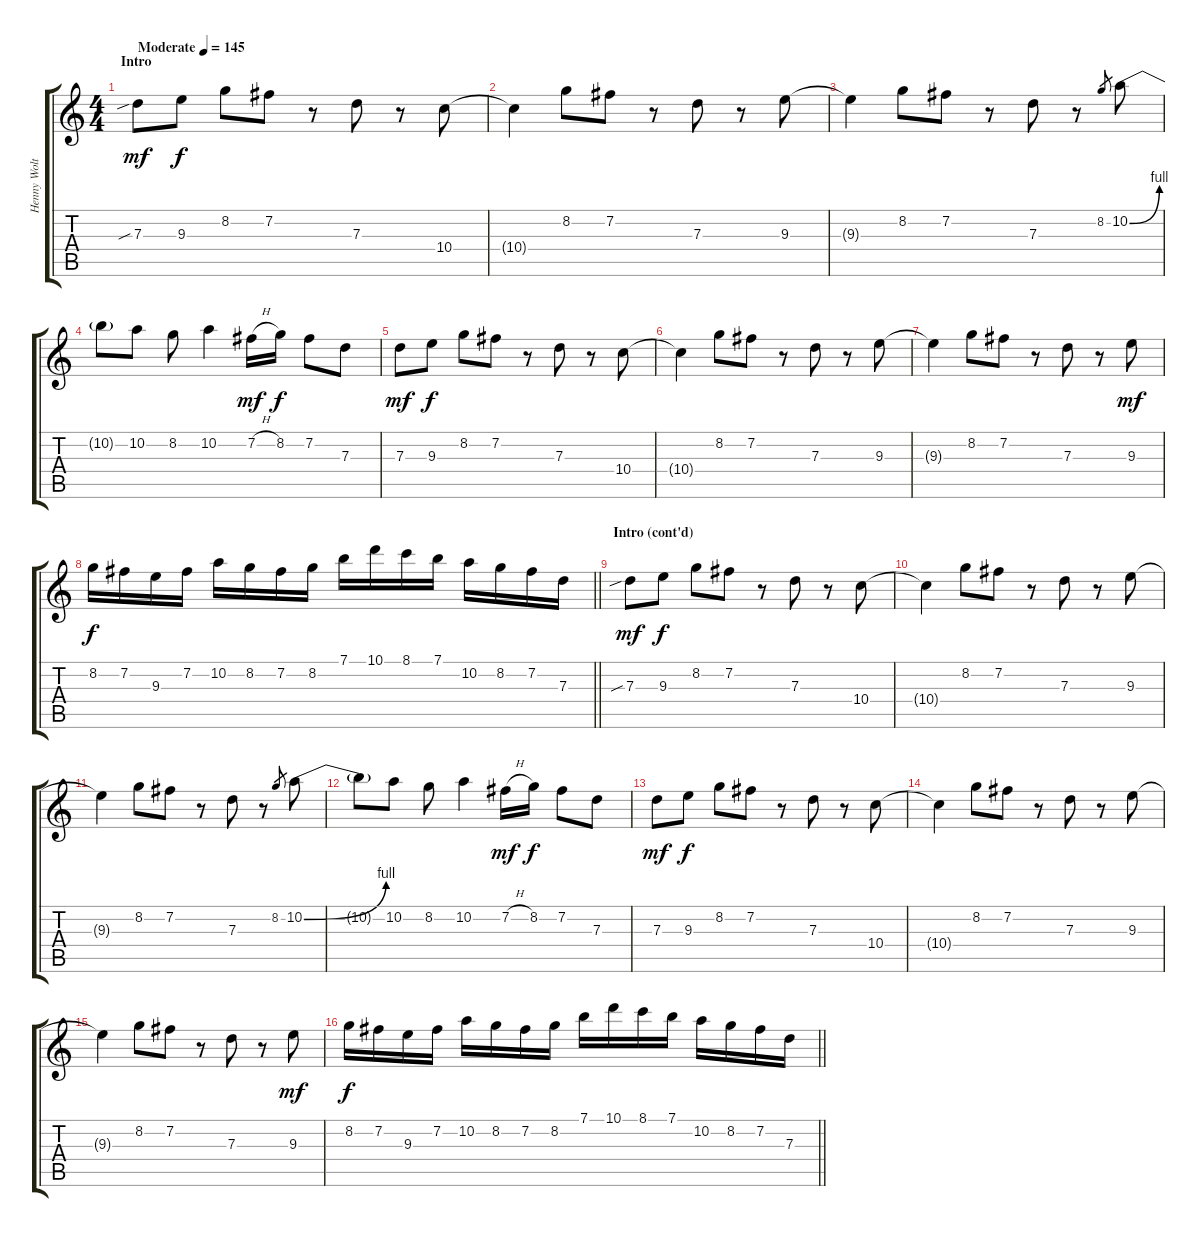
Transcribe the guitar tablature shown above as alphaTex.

\track ("Henny Wolter" "Henny Wolt") {instrument distortionguitar}
\staff {score tabs}
\tuning (E4 B3 G3 D3 A2 E2) {hide}
\ts (4 4)
\section ("" "Intro")
\tempo (145 "Moderate")
\clef g2
\ks c
7.3{sib}.8{dy mf instrument distortionguitar} 9.3.8{dy f} 8.2.8 7.2.8 r.8 7.3.8 r.8 10.4.8 |
10.4{t}.4 8.2.8 7.2.8 r.8 7.3.8 r.8 9.3.8 |
9.3{t}.4 8.2.8 7.2.8 r.8 7.3.8 r.8 8.2.8{gr} 10.2{be (bend 0 0 60 4)}.8 |
10.2{t}.8 10.2.8 8.2.8 10.2.4 7.2{h}.16{dy mf} 8.2.16{dy f} 7.2.8 7.3.8 |
7.3.8{dy mf} 9.3.8{dy f} 8.2.8 7.2.8 r.8 7.3.8 r.8 10.4.8 |
10.4{t}.4 8.2.8 7.2.8 r.8 7.3.8 r.8 9.3.8 |
9.3{t}.4 8.2.8 7.2.8 r.8 7.3.8 r.8 9.3.8{dy mf} |
\barLineRight lightlight
8.2.16{dy f} 7.2.16 9.3.16 7.2.16 10.2.16 8.2.16 7.2.16 8.2.16 7.1.16 10.1.16 8.1.16 7.1.16 10.2.16 8.2.16 7.2.16 7.3.16 |
\section ("" "Intro (cont'd)")
7.3{sib}.8{dy mf} 9.3.8{dy f} 8.2.8 7.2.8 r.8 7.3.8 r.8 10.4.8 |
10.4{t}.4 8.2.8 7.2.8 r.8 7.3.8 r.8 9.3.8 |
9.3{t}.4 8.2.8 7.2.8 r.8 7.3.8 r.8 8.2.8{gr} 10.2{be (bend 0 0 60 4)}.8 |
10.2{t}.8 10.2.8 8.2.8 10.2.4 7.2{h}.16{dy mf} 8.2.16{dy f} 7.2.8 7.3.8 |
7.3.8{dy mf} 9.3.8{dy f} 8.2.8 7.2.8 r.8 7.3.8 r.8 10.4.8 |
10.4{t}.4 8.2.8 7.2.8 r.8 7.3.8 r.8 9.3.8 |
9.3{t}.4 8.2.8 7.2.8 r.8 7.3.8 r.8 9.3.8{dy mf} |
\barLineRight lightlight
8.2.16{dy f} 7.2.16 9.3.16 7.2.16 10.2.16 8.2.16 7.2.16 8.2.16 7.1.16 10.1.16 8.1.16 7.1.16 10.2.16 8.2.16 7.2.16 7.3.16
